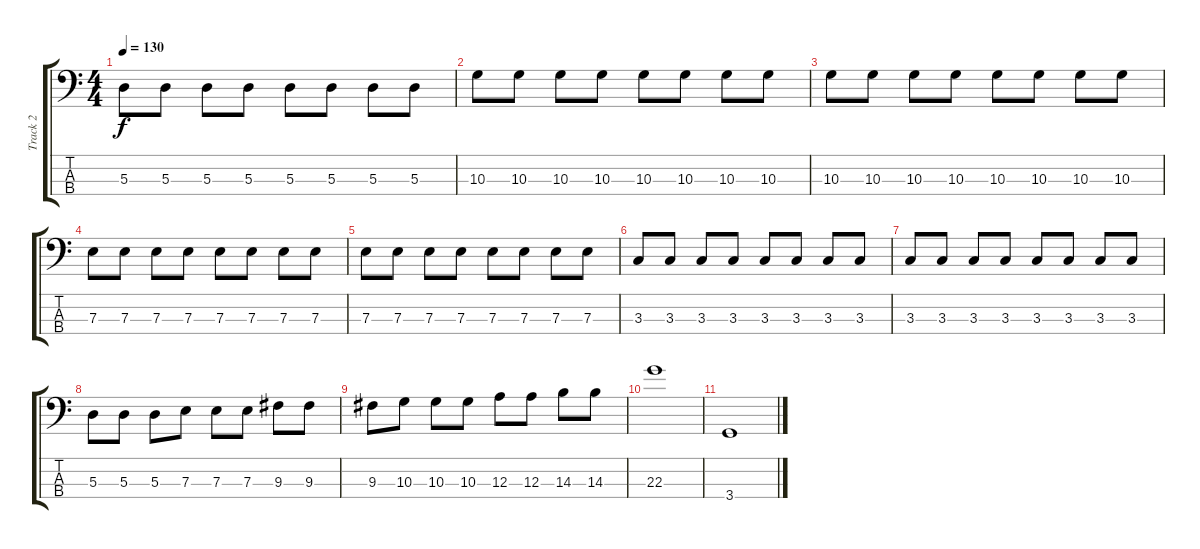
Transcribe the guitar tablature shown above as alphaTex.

\track ("Track 2" "Track 2") {instrument electricbassfinger}
\staff {score tabs}
\tuning (G2 D2 A1 E1) {hide}
\ts (4 4)
\tempo 130
\clef f4
\ks c
5.3.8{dy f} 5.3.8 5.3.8 5.3.8 5.3.8 5.3.8 5.3.8 5.3.8 |
10.3.8 10.3.8 10.3.8 10.3.8 10.3.8 10.3.8 10.3.8 10.3.8 |
10.3.8 10.3.8 10.3.8 10.3.8 10.3.8 10.3.8 10.3.8 10.3.8 |
7.3.8 7.3.8 7.3.8 7.3.8 7.3.8 7.3.8 7.3.8 7.3.8 |
7.3.8 7.3.8 7.3.8 7.3.8 7.3.8 7.3.8 7.3.8 7.3.8 |
3.3.8 3.3.8 3.3.8 3.3.8 3.3.8 3.3.8 3.3.8 3.3.8 |
3.3.8 3.3.8 3.3.8 3.3.8 3.3.8 3.3.8 3.3.8 3.3.8 |
5.3.8 5.3.8 5.3.8 7.3.8 7.3.8 7.3.8 9.3.8 9.3.8 |
9.3.8 10.3.8 10.3.8 10.3.8 12.3.8 12.3.8 14.3.8 14.3.8 |
22.3.1 |
3.4.1
